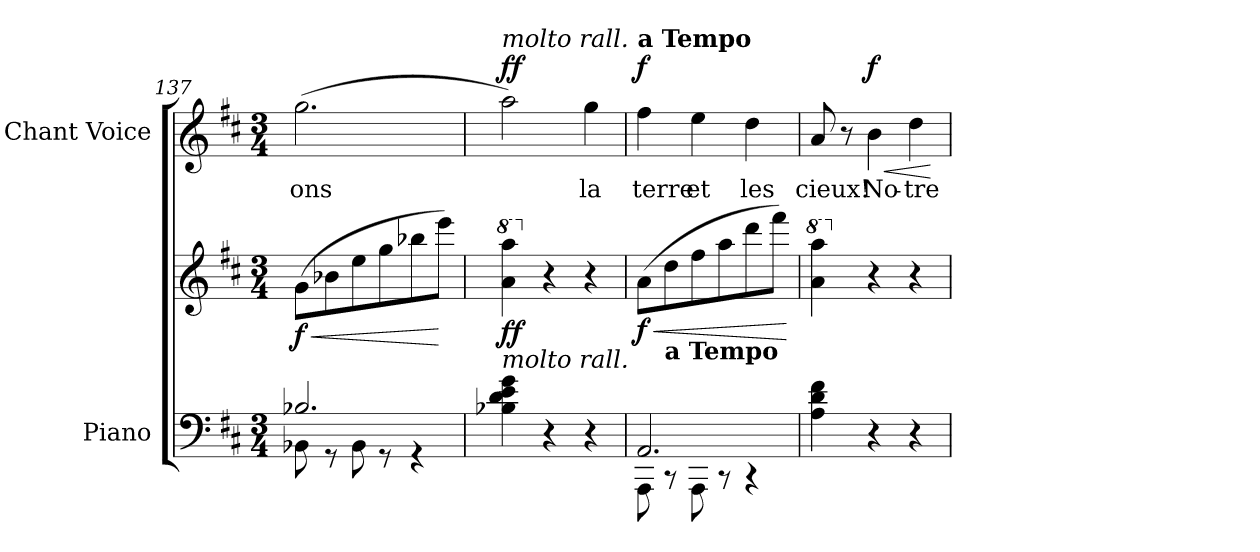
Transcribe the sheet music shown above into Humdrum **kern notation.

**kern	**kern	**dynam	**kern	**text	**dynam
*part2	*part2	*part2	*part1	*part1	*part1
*staff3	*staff2	*staff2/3	*staff1	*staff1	*staff1
*I"Piano	*	*	*I"Chant Voice	*	*
*I'Pno	*	*	*	*	*
*clefF4	*clefG2	*	*clefG2	*	*
*k[f#c#]	*k[f#c#]	*	*k[f#c#]	*	*
*M3/4	*M3/4	*	*M3/4	*	*
=137	=137	=137	=137	=137	=137
*^	*	*	*	*	*
!	!	!	!LO:HP:b	!	!	!
!	!	!	!LO:DY:n=1:b	!	!	!
2.B-X/	8BB-X\	(8g\L	< f	(2.gg\	-ons	.
.	8r	8b-X\	.	.	.	.
.	8BB-\	8ee\	.	.	.	.
.	8r	8gg\	.	.	.	.
.	4r	8bb-X\	.	.	.	.
.	.	8eee\J)	[	.	.	.
*v	*v	*	*	*	*	*
=138	=138	=138	=138	=138	=138
*	*8va	*	*	*	*
!	!	!	!LO:TX:a:i:t=molto rall.	!	!
!	!LO:TX:b:i:t=molto rall.	!	!	!	!
!	!	!LO:DY:b	!	!	!LO:DY:a
4B-X\ 4d\ 4e\ 4g\	4aa\ 4aaa\	ff	2aa\)	.	ff
*	*X8va	*	*	*	*
4r	4r	.	.	.	.
4r	4r	.	4gg\	la	.
=139	=139	=139	=139	=139	=139
*^	*	*	*	*	*
!	!	!	!	!LO:TX:a:B:t=a Tempo	!	!
!	!	!	!LO:HP:b	!	!	!
!	!	!	!LO:DY:n=1:b	!	!	!LO:DY:a
2.AA/	8AAA\	(8a\L	< f	4ff#\	terre	f
!	!	!LO:TX:b:B:t=a Tempo	!	!	!	!
.	8r	8dd\	.	.	.	.
.	8AAA\	8ff#\	.	4ee\	et	.
.	8r	8aa\	.	.	.	.
.	4r	8ddd\	.	4dd\	les	.
.	.	8fff#\J)	.	.	.	.
*v	*v	*	*	*	*	*
.	.	[	.	.	.
=140	=140	=140	=140	=140	=140
*	*8va	*	*	*	*
4A\ 4d\ 4f#\	4aa\ 4aaa\	.	8a/	cieux!	.
.	.	.	8r	.	.
*	*X8va	*	*	*	*
!	!	!	!	!	!LO:HP:b
!	!	!	!	!	!LO:DY:n=1:a
4r	4r	.	4b\	No-	< f
4r	4r	.	4dd\	-tre	.
.	.	.	.	.	[
=	=	=	=	=	=
*-	*-	*-	*-	*-	*-
